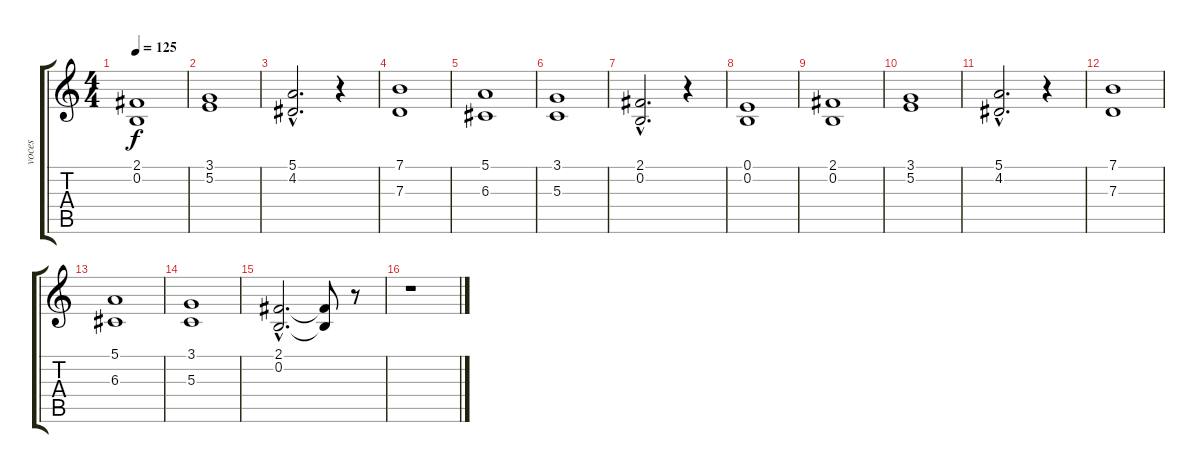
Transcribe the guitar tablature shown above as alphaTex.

\track ("voces" "voces") {instrument choiraahs}
\staff {score tabs}
\tuning (E4 B3 G3 D3 A2 E2) {hide}
\ts (4 4)
\tempo 125
\clef g2
\ks c
(2.1 0.2).1{dy f} |
(3.1 5.2).1 |
(5.1{hac} 4.2{hac}).2{d} r.4 |
(7.1 7.3).1 |
(5.1 6.3).1 |
(3.1 5.3).1 |
(2.1{hac} 0.2{hac}).2{d} r.4 |
(0.1 0.2).1 |
(2.1 0.2).1 |
(3.1 5.2).1 |
(5.1{hac} 4.2{hac}).2{d} r.4 |
(7.1 7.3).1 |
(5.1 6.3).1 |
(3.1 5.3).1 |
(2.1{hac} 0.2{hac}).2{d} (2.1{t} 0.2{t}).8 r.8 |
r.1
